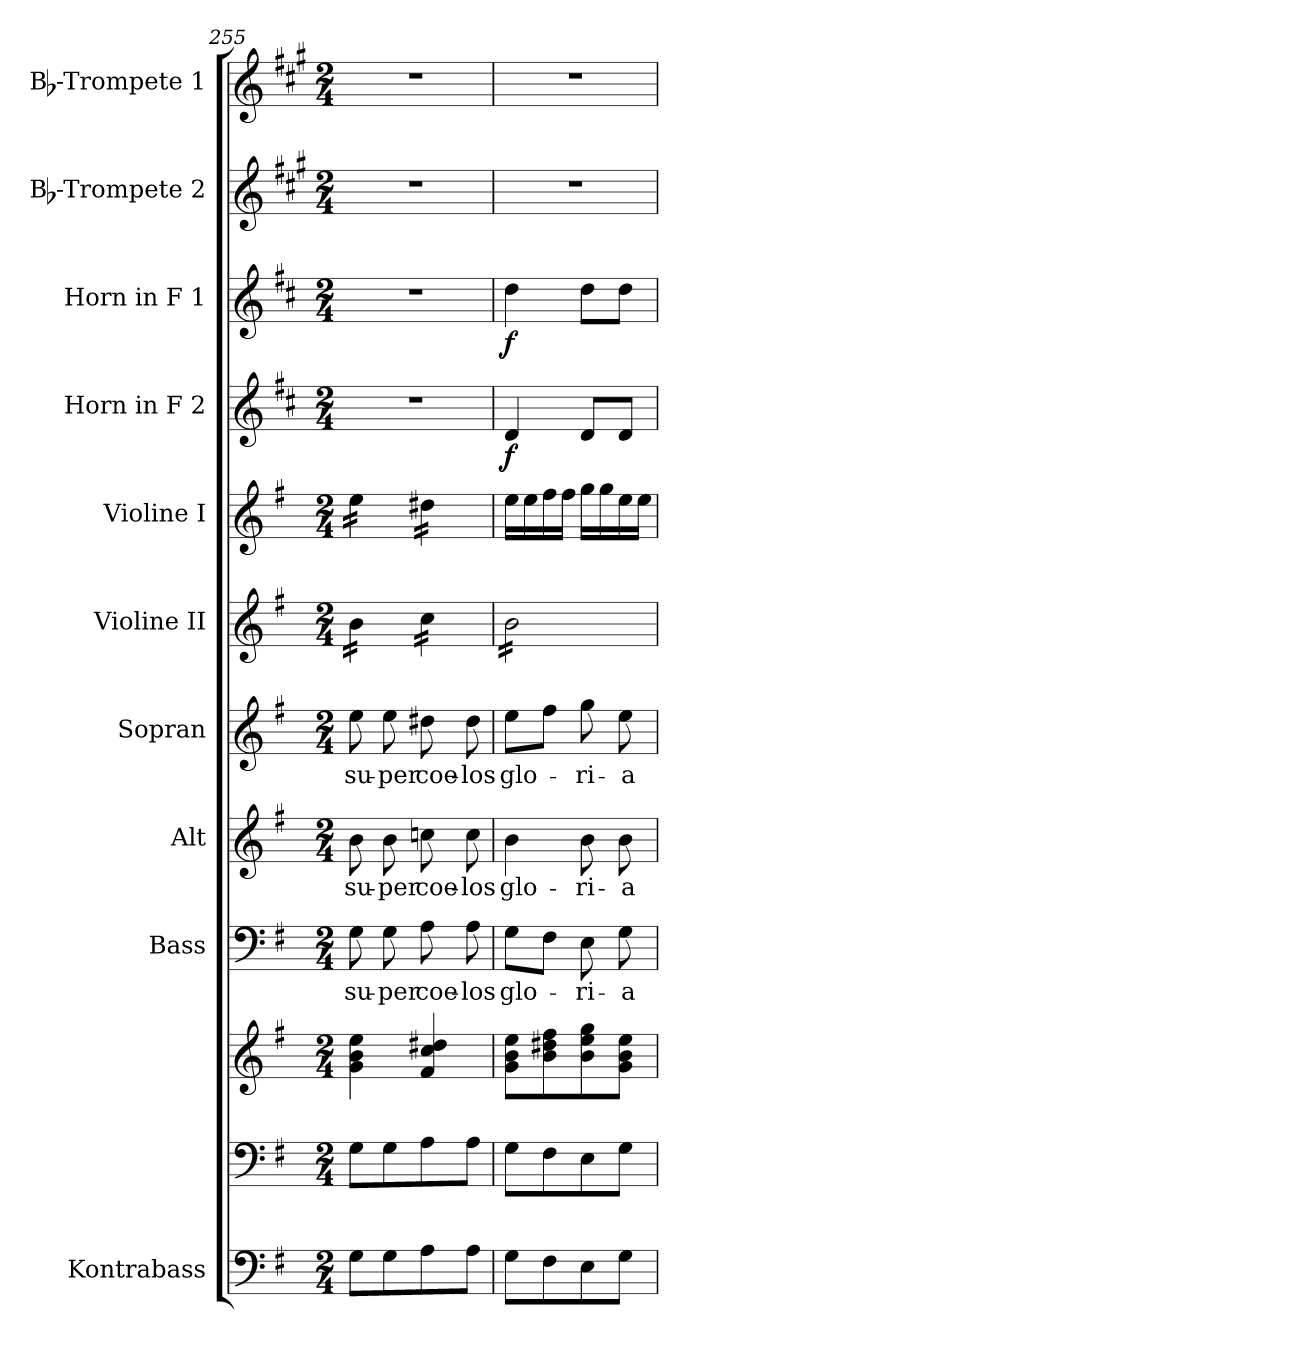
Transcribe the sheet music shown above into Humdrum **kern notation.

**kern	**kern	**kern	**kern	**text	**kern	**text	**kern	**text	**kern	**kern	**kern	**dynam	**kern	**dynam	**kern	**kern
*part11	*part10	*part10	*part9	*part9	*part8	*part8	*part7	*part7	*part6	*part5	*part4	*part4	*part3	*part3	*part2	*part1
*staff12	*staff11	*staff10	*staff9	*staff9	*staff8	*staff8	*staff7	*staff7	*staff6	*staff5	*staff4	*staff4	*staff3	*staff3	*staff2	*staff1
*I"Kontrabass	*	*	*I"Bass	*	*I"Alt	*	*I"Sopran	*	*I"Violine II	*I"Violine I	*I"Horn in F 2	*	*I"Horn in F 1	*	*I"Bb-Trompete 2	*I"Bb-Trompete 1
*I'Kb.	*	*	*I'B.	*	*I'A.	*	*I'S.	*	*I'Vl. II	*I'Vl. I	*	*	*	*	*I'Bb Trp. 2	*I'Bb Trp. 1
*clefF4	*clefF4	*clefG2	*clefF4	*	*clefG2	*	*clefG2	*	*clefG2	*clefG2	*clefG2	*	*clefG2	*	*clefG2	*clefG2
*ITrd7c12	*	*	*	*	*	*	*	*	*	*	*ITrd4c7	*	*ITrd4c7	*	*ITrd1c2	*ITrd1c2
*k[f#]	*k[f#]	*k[f#]	*k[f#]	*	*k[f#]	*	*k[f#]	*	*k[f#]	*k[f#]	*k[f#]	*	*k[f#]	*	*k[f#]	*k[f#]
*G:	*G:	*G:	*G:	*	*G:	*	*G:	*	*G:	*G:	*G:	*	*G:	*	*G:	*G:
*M2/4	*M2/4	*M2/4	*M2/4	*	*M2/4	*	*M2/4	*	*M2/4	*M2/4	*M2/4	*	*M2/4	*	*M2/4	*M2/4
=255	=255	=255	=255	=255	=255	=255	=255	=255	=255	=255	=255	=255	=255	=255	=255	=255
!	!	!	!	!LO:LY:b	!	!LO:LY:b	!	!LO:LY:b	!	!	!	!	!	!	!	!
*	*	*	*	*	*	*	*	*	*tremolo	*	*	*	*	*	*	*
*	*	*	*	*	*	*	*	*	*	*tremolo	*	*	*	*	*	*
8GG\L	8G\L	4g\ 4b\ 4ee\	8G\	su-	8b\	su-	8ee\	su-	16b\LL	16ee\LL	2r	.	2r	.	2r	2r
.	.	.	.	.	.	.	.	.	16b\	16ee\	.	.	.	.	.	.
!	!	!	!	!LO:LY:b	!	!LO:LY:b	!	!LO:LY:b	!	!	!	!	!	!	!	!
8GG\	8G\	.	8G\	-per	8b\	-per	8ee\	-per	16b\	16ee\	.	.	.	.	.	.
.	.	.	.	.	.	.	.	.	16b\JJ	16ee\JJ	.	.	.	.	.	.
!	!	!	!	!LO:LY:b	!	!LO:LY:b	!	!LO:LY:b	!	!	!	!	!	!	!	!
8AA\	8A\	4f#/ 4cc/ 4dd#X/	8A\	coe-	8ccn\	coe-	8dd#X\	coe-	16cc\LL	16dd#X\LL	.	.	.	.	.	.
.	.	.	.	.	.	.	.	.	16cc\	16dd#X\	.	.	.	.	.	.
!	!	!	!	!LO:LY:b	!	!LO:LY:b	!	!LO:LY:b	!	!	!	!	!	!	!	!
8AA\J	8A\J	.	8A\	-los	8cc\	-los	8dd#\	-los	16cc\	16dd#X\	.	.	.	.	.	.
.	.	.	.	.	.	.	.	.	16cc\JJ	16dd#X\JJ	.	.	.	.	.	.
*	*	*	*	*	*	*	*	*	*	*Xtremolo	*	*	*	*	*	*
=256	=256	=256	=256	=256	=256	=256	=256	=256	=256	=256	=256	=256	=256	=256	=256	=256
!	!	!	!	!LO:LY:b	!	!LO:LY:b	!	!LO:LY:b	!	!	!	!LO:DY:b	!	!LO:DY:b	!	!
8GG\L	8G\L	8g\ 8b\ 8ee\L	8G\L	glo-	4b\	glo-	8ee\L	glo-	16b\LL	16ee\LL	4G/	f	4g\	f	2r	2r
.	.	.	.	.	.	.	.	.	16b\	16ee\	.	.	.	.	.	.
8FF#\	8F#\	8b\ 8dd#X\ 8ff#\	8F#\J	.	.	.	8ff#\J	.	16b\	16ff#\	.	.	.	.	.	.
.	.	.	.	.	.	.	.	.	16b\	16ff#\JJ	.	.	.	.	.	.
!	!	!	!	!LO:LY:b	!	!LO:LY:b	!	!LO:LY:b	!	!	!	!	!	!	!	!
8EE\	8E\	8b\ 8ee\ 8gg\	8E\	-ri-	8b\	-ri-	8gg\	-ri-	16b\	16gg\LL	8G/L	.	8g\L	.	.	.
.	.	.	.	.	.	.	.	.	16b\	16gg\	.	.	.	.	.	.
!	!	!	!	!LO:LY:b	!	!LO:LY:b	!	!LO:LY:b	!	!	!	!	!	!	!	!
8GG\J	8G\J	8g\ 8b\ 8ee\J	8G\	-a	8b\	-a	8ee\	-a	16b\	16ee\	8G/J	.	8g\J	.	.	.
.	.	.	.	.	.	.	.	.	16b\JJ	16ee\JJ	.	.	.	.	.	.
*	*	*	*	*	*	*	*	*	*Xtremolo	*	*	*	*	*	*	*
=	=	=	=	=	=	=	=	=	=	=	=	=	=	=	=	=
*-	*-	*-	*-	*-	*-	*-	*-	*-	*-	*-	*-	*-	*-	*-	*-	*-
